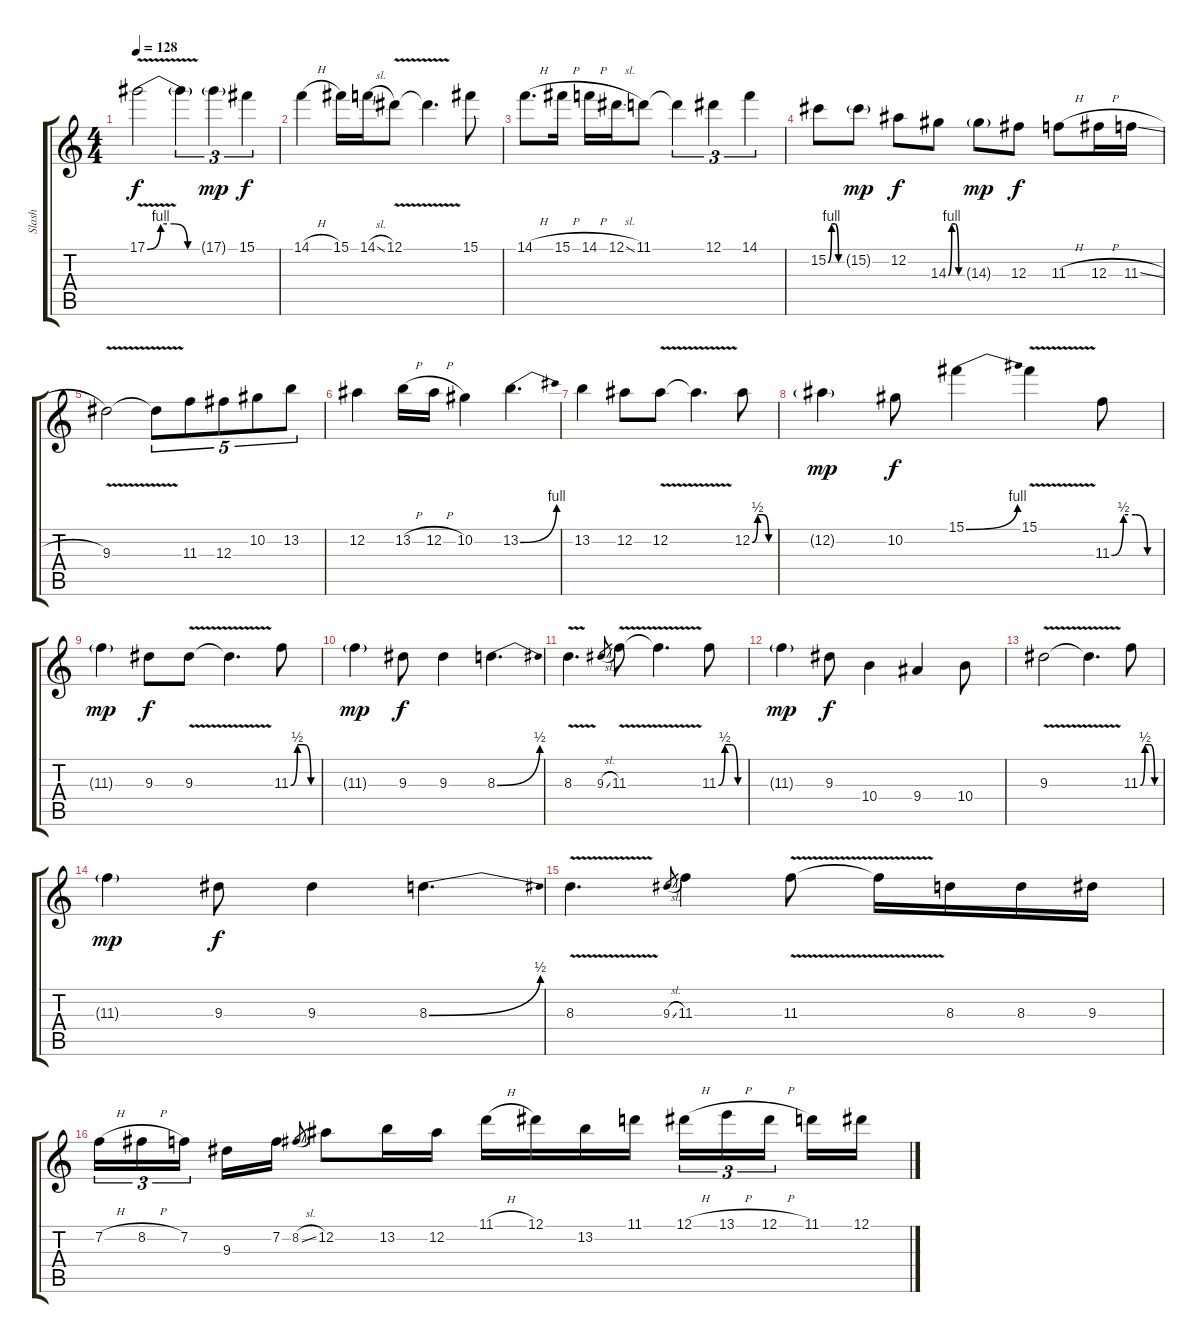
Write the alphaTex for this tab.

\track ("Slash" "Slash") {instrument distortionguitar}
\staff {score tabs}
\tuning (Eb4 Bb3 Gb3 Db3 Ab2 Eb2) {hide}
\ts (4 4)
\tempo 128
\clef g2
\ks c
17.1{be (custom 0 0 15 4 30 4 45 0 60 0) v}.2{dy f} 17.1{t}.4{tu (3 2)} 17.1{g}.4{tu (3 2) dy mp} 15.1.4{tu (3 2) dy f} |
14.1{h}.4 15.1.16 14.1{sl}.16 12.1{v}.8 12.1{t}.4{d} 15.1.8 |
14.1{h}.8{d} 15.1{h}.16 14.1{h}.16 12.1{sl}.16 11.1.8 11.1{t}.4{tu (3 2)} 12.1.4{tu (3 2)} 14.1.4{tu (3 2)} |
15.2{be (custom 0 0 15 4 30 4 45 0 60 0)}.8 15.2{g}.8{dy mp} 12.2.8{dy f} 14.3{be (custom 0 0 15 4 30 4 45 0 60 0)}.8 14.3{g}.8{dy mp} 12.3.8{dy f} 11.3{h}.8 12.3{h}.16 11.3{sl}.16 |
9.3{v}.2 9.3{t}.8{tu (5 4)} 11.3.8{tu (5 4)} 12.3.8{tu (5 4)} 10.2.8{tu (5 4)} 13.2.8{tu (5 4)} |
12.2.4 13.2{h}.16 12.2{h}.16 10.2.4 13.2{be (bend 0 0 60 4)}.4{d} |
13.2.4 12.2.8 12.2{v}.8 12.2{t}.4{d} 12.2{be (custom 0 0 15 2 30 2 45 0 60 0)}.8 |
12.2{g}.4{dy mp} 10.2.8{dy f} 15.1{be (bend 0 0 60 4)}.4 15.1{v}.4 11.3{be (custom 0 0 15 2 30 2 45 0 60 0)}.8 |
11.3{g}.4{dy mp} 9.3.8{dy f} 9.3{v}.8 9.3{t}.4{d} 11.3{be (custom 0 0 15 2 30 2 45 0 60 0)}.8 |
11.3{g}.4{dy mp} 9.3.8{dy f} 9.3.4 8.3{be (bend 0 0 60 2)}.4{d} |
8.3{v}.4{d} 9.3{sl}.8{gr} 11.3{v}.8 11.3{t}.4{d} 11.3{be (custom 0 0 15 2 30 2 45 0 60 0)}.8 |
11.3{g}.4{dy mp} 9.3.8{dy f} 10.4.4 9.4.4 10.4.8 |
9.3{v}.2 9.3{t}.4{d} 11.3{be (custom 0 0 15 2 30 2 45 0 60 0)}.8 |
11.3{g}.4{dy mp} 9.3.8{dy f} 9.3.4 8.3{be (bend 0 0 60 2)}.4{d} |
8.3{v}.4{d} 9.3{sl}.8{gr} 11.3.4 11.3{v}.8 11.3{t}.16 8.3.16 8.3.16 9.3.16 |
7.2{h}.16{tu (3 2)} 8.2{h}.16{tu (3 2)} 7.2.16{tu (3 2) beam splitsecondary} 9.3.16 7.2.16 8.2{sl}.8{gr} 12.2.8 13.2.16 12.2.16 11.1{h}.16 12.1.16 13.2.16 11.1.16 12.1{h}.16{tu (3 2)} 13.1{h}.16{tu (3 2)} 12.1{h}.16{tu (3 2) beam splitsecondary} 11.1.16 12.1.16
